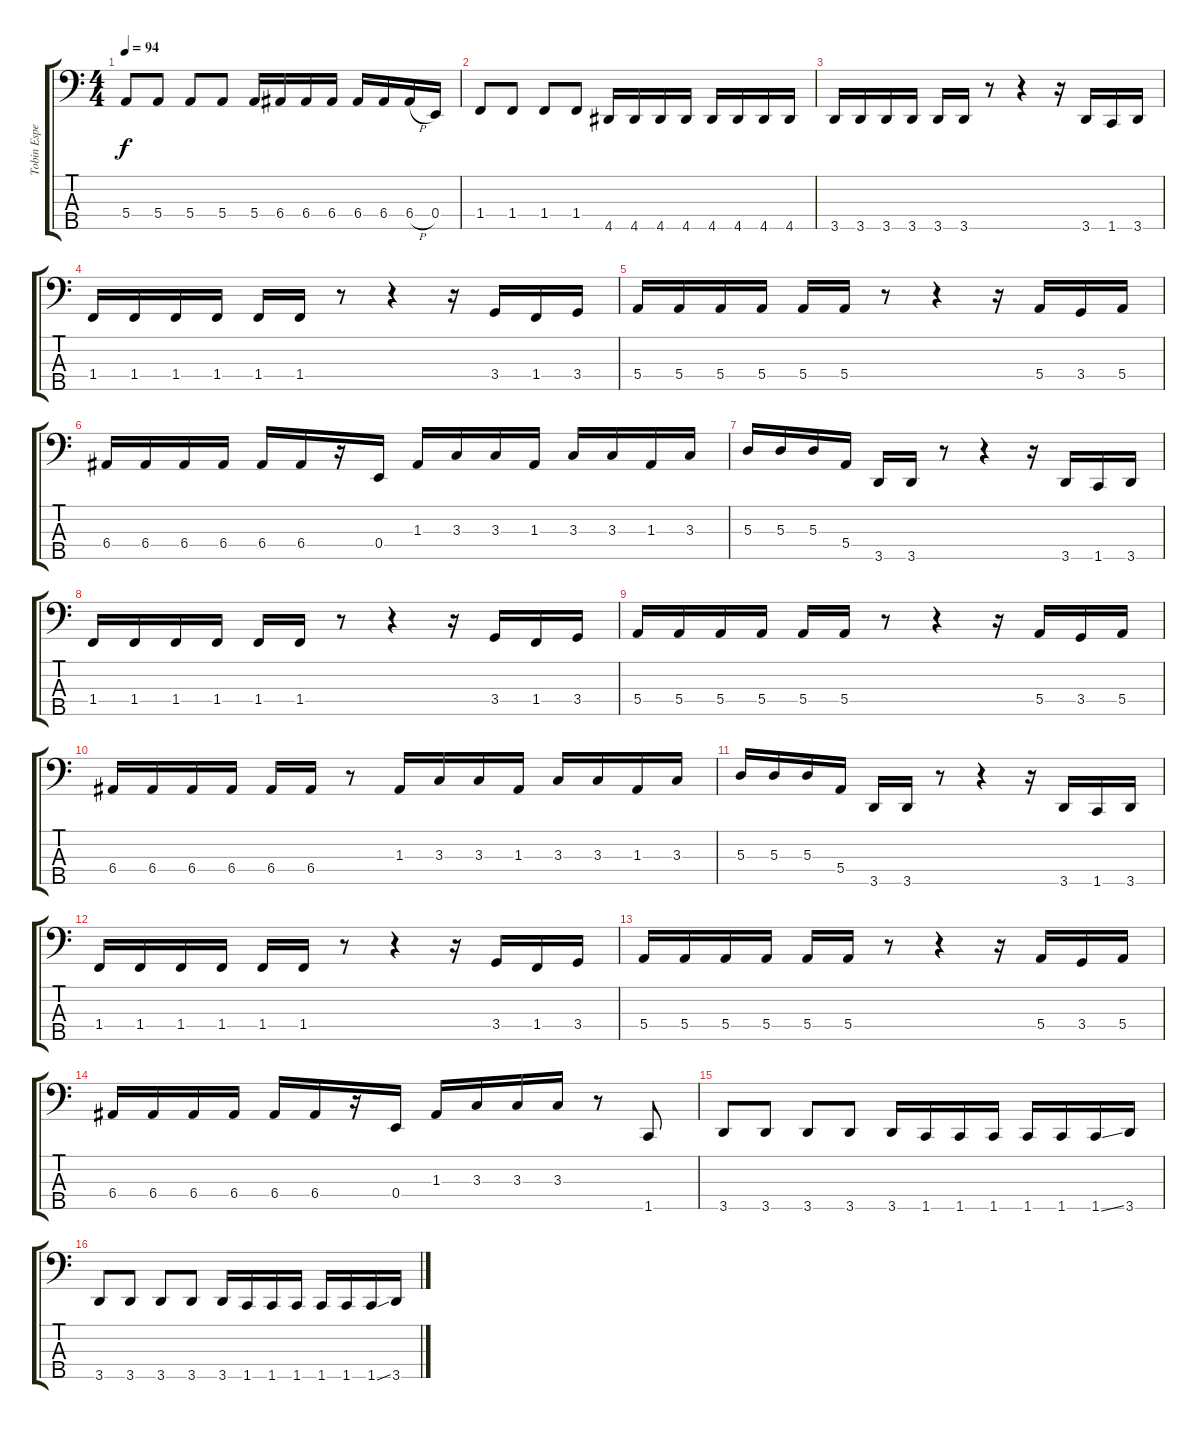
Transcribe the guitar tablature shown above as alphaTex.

\track ("Tobin Esperance (Bass)" "Tobin Espe") {instrument slapbass2}
\staff {score tabs}
\tuning (G2 D2 A1 E1 B0) {hide}
\ts (4 4)
\tempo 94
\clef f4
\ks c
5.4.8{dy f} 5.4.8 5.4.8 5.4.8 5.4.16 6.4.16 6.4.16 6.4.16 6.4.16 6.4.16 6.4{h}.16 0.4.16 |
1.4.8 1.4.8 1.4.8 1.4.8 4.5.16 4.5.16 4.5.16 4.5.16 4.5.16 4.5.16 4.5.16 4.5.16 |
3.5.16 3.5.16 3.5.16 3.5.16 3.5.16 3.5.16 r.8 r.4 r.16 3.5.16 1.5.16 3.5.16 |
1.4.16 1.4.16 1.4.16 1.4.16 1.4.16 1.4.16 r.8 r.4 r.16 3.4.16 1.4.16 3.4.16 |
5.4.16 5.4.16 5.4.16 5.4.16 5.4.16 5.4.16 r.8 r.4 r.16 5.4.16 3.4.16 5.4.16 |
6.4.16 6.4.16 6.4.16 6.4.16 6.4.16 6.4.16 r.16 0.4.16 1.3.16 3.3.16 3.3.16 1.3.16 3.3.16 3.3.16 1.3.16 3.3.16 |
5.3.16 5.3.16 5.3.16 5.4.16 3.5.16 3.5.16 r.8 r.4 r.16 3.5.16 1.5.16 3.5.16 |
1.4.16 1.4.16 1.4.16 1.4.16 1.4.16 1.4.16 r.8 r.4 r.16 3.4.16 1.4.16 3.4.16 |
5.4.16 5.4.16 5.4.16 5.4.16 5.4.16 5.4.16 r.8 r.4 r.16 5.4.16 3.4.16 5.4.16 |
6.4.16 6.4.16 6.4.16 6.4.16 6.4.16 6.4.16 r.8 1.3.16 3.3.16 3.3.16 1.3.16 3.3.16 3.3.16 1.3.16 3.3.16 |
5.3.16 5.3.16 5.3.16 5.4.16 3.5.16 3.5.16 r.8 r.4 r.16 3.5.16 1.5.16 3.5.16 |
1.4.16 1.4.16 1.4.16 1.4.16 1.4.16 1.4.16 r.8 r.4 r.16 3.4.16 1.4.16 3.4.16 |
5.4.16 5.4.16 5.4.16 5.4.16 5.4.16 5.4.16 r.8 r.4 r.16 5.4.16 3.4.16 5.4.16 |
6.4.16 6.4.16 6.4.16 6.4.16 6.4.16 6.4.16 r.16 0.4.16 1.3.16 3.3.16 3.3.16 3.3.16 r.8 1.5.8 |
3.5.8 3.5.8 3.5.8 3.5.8 3.5.16 1.5.16 1.5.16 1.5.16 1.5.16 1.5.16 1.5{ss}.16 3.5.16 |
3.5.8 3.5.8 3.5.8 3.5.8 3.5.16 1.5.16 1.5.16 1.5.16 1.5.16 1.5.16 1.5{ss}.16 3.5.16
